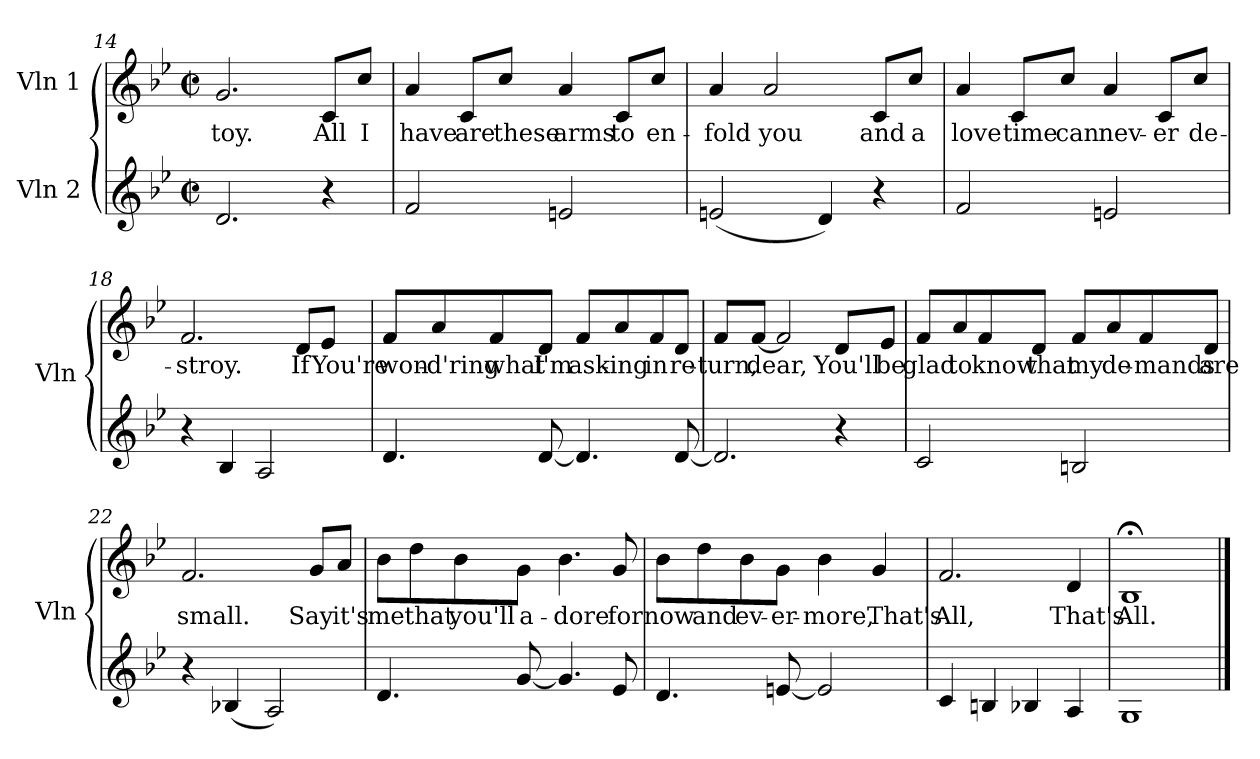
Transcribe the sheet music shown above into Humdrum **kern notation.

**kern	**kern	**text
*part2	*part1	*part1
*staff2	*staff1	*staff1
*I"Vln 2	*I"Vln 1	*
*I'Vln	*I'Vln	*
!!LO:PB:g=z
*clefG2	*clefG2	*
*k[b-e-]	*k[b-e-]	*
*M2/2	*M2/2	*
*met(c|)	*met(c|)	*
=14	=14	=14
!	!	!LO:LY:b
2.d/	2.g/	toy.
!	!	!LO:LY:b
4r	8c/L	All
!	!	!LO:LY:b
.	8cc/J	I
=15	=15	=15
!	!	!LO:LY:b
2f/	4a/	have
!	!	!LO:LY:b
.	8c/L	are
!	!	!LO:LY:b
.	8cc/J	these
!	!	!LO:LY:b
2en/	4a/	arms
!	!	!LO:LY:b
.	8c/L	to
!	!	!LO:LY:b
.	8cc/J	en-
=16	=16	=16
!	!	!LO:LY:b
(2en/	4a/	-fold
!	!	!LO:LY:b
.	2a/	you
4d/)	.	.
!	!	!LO:LY:b
4r	8c/L	and
!	!	!LO:LY:b
.	8cc/J	a
=17	=17	=17
!	!	!LO:LY:b
2f/	4a/	love
!	!	!LO:LY:b
.	8c/L	time
!	!	!LO:LY:b
.	8cc/J	can
!	!	!LO:LY:b
2en/	4a/	nev-
!	!	!LO:LY:b
.	8c/L	-er
!	!	!LO:LY:b
.	8cc/J	de-
!!LO:LB:g=z
=18	=18	=18
!	!	!LO:LY:b
4r	2.f/	-stroy.
4B-/	.	.
2A/	.	.
!	!	!LO:LY:b
.	8d/L	If
!	!	!LO:LY:b
.	8e-/J	You're
=19	=19	=19
!	!	!LO:LY:b
4.d/	8f/L	won-
!	!	!LO:LY:b
.	8a/	-d'ring
!	!	!LO:LY:b
.	8f/	what
!	!	!LO:LY:b
[8d/	8d/J	I'm
!	!	!LO:LY:b
4.d/]	8f/L	ask-
!	!	!LO:LY:b
.	8a/	-ing
!	!	!LO:LY:b
.	8f/	in
!	!	!LO:LY:b
[8d/	8d/J	re-
=20	=20	=20
!	!	!LO:LY:b
2.d/]	8f/L	-turn,
!	!	!LO:LY:b
.	[8f/J	dear,
.	2f/]	.
!	!	!LO:LY:b
4r	8d/L	You'll
!	!	!LO:LY:b
.	8e-/J	be
!!LO:LB:g=z
=21	=21	=21
!	!	!LO:LY:b
2c/	8f/L	glad
!	!	!LO:LY:b
.	8a/	to
!	!	!LO:LY:b
.	8f/	know
!	!	!LO:LY:b
.	8d/J	that
!	!	!LO:LY:b
2Bn/	8f/L	my
!	!	!LO:LY:b
.	8a/	de-
!	!	!LO:LY:b
.	8f/	-mands
!	!	!LO:LY:b
.	8d/J	are
=22	=22	=22
!	!	!LO:LY:b
4r	2.f/	small.
(4B-X/	.	.
2A/)	.	.
!	!	!LO:LY:b
.	8g/L	Say
!	!	!LO:LY:b
.	8a/J	it's
=23	=23	=23
!	!	!LO:LY:b
4.d/	8b-\L	me
!	!	!LO:LY:b
.	8dd\	that
!	!	!LO:LY:b
.	8b-\	you'll
!	!	!LO:LY:b
[8g/	8g\J	a-
!	!	!LO:LY:b
4.g/]	4.b-\	-dore
!	!	!LO:LY:b
8e-/	8g/	for
!!LO:LB:g=z
=24	=24	=24
!	!	!LO:LY:b
4.d/	8b-\L	now
!	!	!LO:LY:b
.	8dd\	and
!	!	!LO:LY:b
.	8b-\	ev-
!	!	!LO:LY:b
[8en/	8g\J	-er-
!	!	!LO:LY:b
2e/]	4b-\	-more,
!	!	!LO:LY:b
.	4g/	That's
=25	=25	=25
!	!	!LO:LY:b
4c/	2.f/	All,
4Bn/	.	.
4B-X/	.	.
!	!	!LO:LY:b
4A/	4d/	That's
=26	=26	=26
!	!	!LO:LY:b
1G	1B-;<	All.
==	==	==
*-	*-	*-
